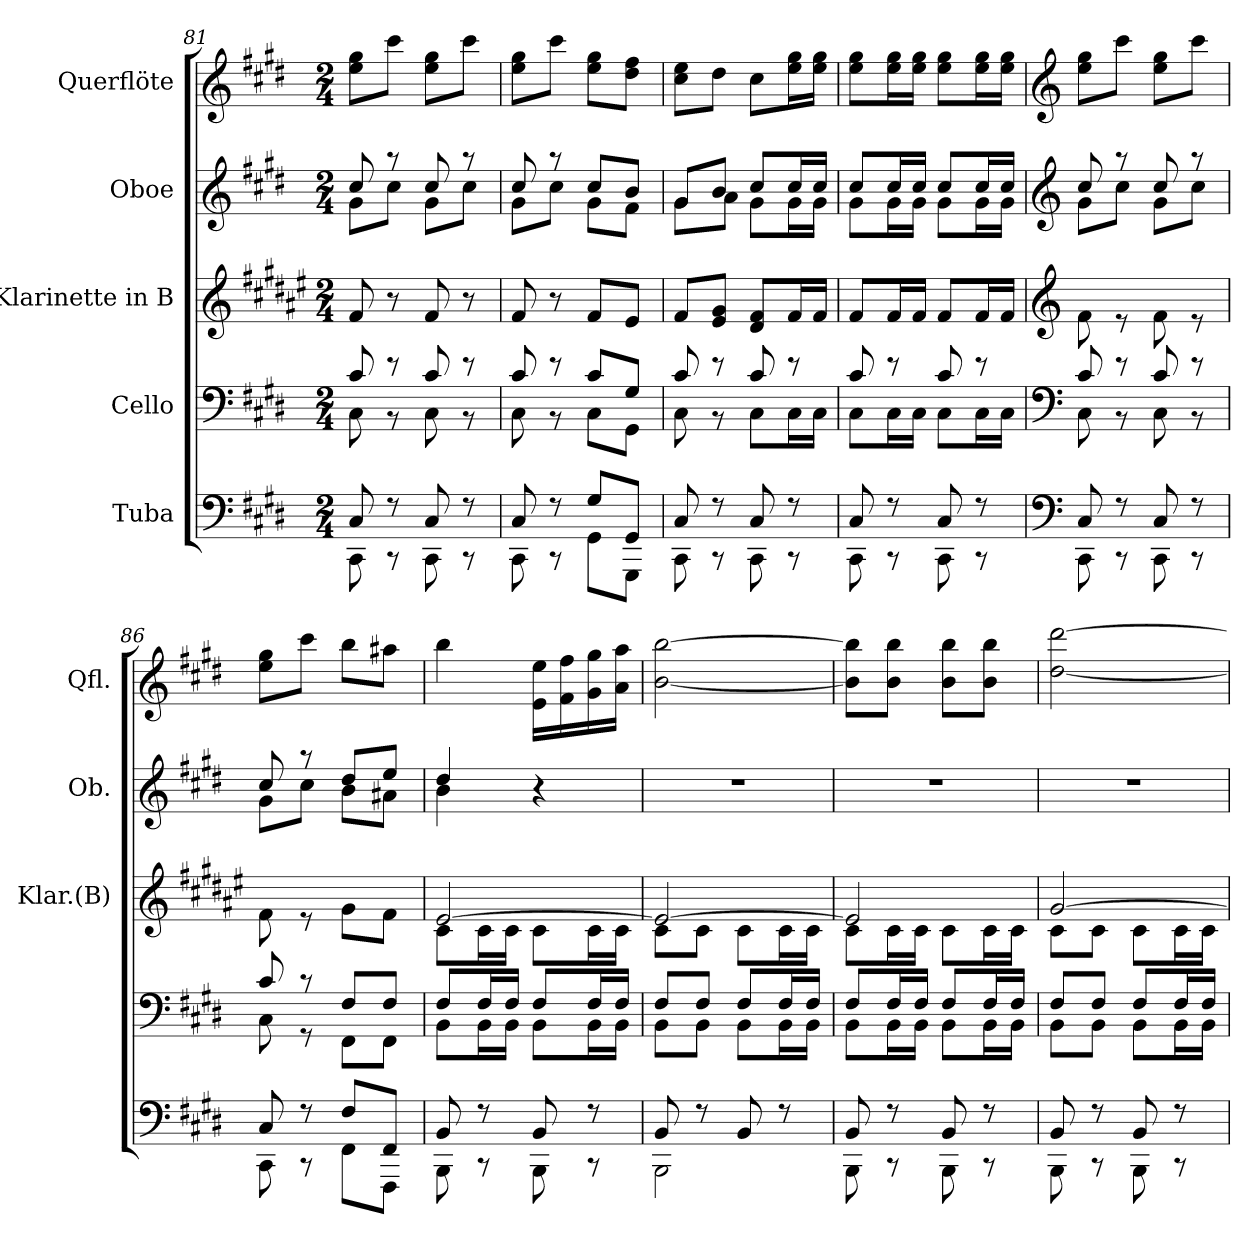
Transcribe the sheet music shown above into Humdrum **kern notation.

**kern	**kern	**kern	**kern	**kern
*part5	*part4	*part3	*part2	*part1
*staff5	*staff4	*staff3	*staff2	*staff1
*I"Tuba	*I"Cello	*I"Klarinette in B	*I"Oboe	*I"Querflöte
*	*	*I'Klar.(B)	*I'Ob.	*I'Qfl.
*clefF4	*clefF4	*clefG2	*clefG2	*clefG2
*	*	*ITrd1c2	*	*
*k[f#c#g#d#]	*k[f#c#g#d#]	*k[f#c#g#d#]	*k[f#c#g#d#]	*k[f#c#g#d#]
*M2/4	*M2/4	*M2/4	*M2/4	*M2/4
=81	=81	=81	=81	=81
*^	*^	*	*^	*
8C#/	8CC#\	8c#/	8C#\	8e/	8cc#/	8g#\L	8ee\ 8gg#\L
8r	8r	8r	8r	8r	8r	8cc#\J	8ccc#\J
8C#/	8CC#\	8c#/	8C#\	8e/	8cc#/	8g#\L	8ee\ 8gg#\L
8r	8r	8r	8r	8r	8r	8cc#\J	8ccc#\J
=82	=82	=82	=82	=82	=82	=82	=82
8C#/	8CC#\	8c#/	8C#\	8e/	8cc#/	8g#\L	8ee\ 8gg#\L
8r	8r	8r	8r	8r	8r	8cc#\J	8ccc#\J
8G#/L	8GG#\L	8c#/L	8C#\L	8e/L	8cc#/L	8g#\L	8ee\ 8gg#\L
8GG#/J	8GGG#\J	8G#/J	8GG#\J	8d#/J	8b/J	8f#\J	8dd#\ 8ff#\J
=83	=83	=83	=83	=83	=83	=83	=83
8C#/	8CC#\	8c#/	8C#\	8e/L	8g#/L	8g#\L	8cc#\ 8ee\L
8r	8r	8r	8r	8d#/ 8f#/J	8b/J	8a\J	8dd#\J
8C#/	8CC#\	8c#/	8C#\L	8c#/ 8e/L	8cc#/L	8g#\L	8cc#\L
8r	8r	8r	16C#\L	16e/L	16cc#/L	16g#\L	16ee\ 16gg#\L
.	.	.	16C#\JJ	16e/JJ	16cc#/JJ	16g#\JJ	16ee\ 16gg#\JJ
=84	=84	=84	=84	=84	=84	=84	=84
8C#/	8CC#\	8c#/	8C#\L	8e/L	8cc#/L	8g#\L	8ee\ 8gg#\L
8r	8r	8r	16C#\L	16e/L	16cc#/L	16g#\L	16ee\ 16gg#\L
.	.	.	16C#\JJ	16e/JJ	16cc#/JJ	16g#\JJ	16ee\ 16gg#\JJ
8C#/	8CC#\	8c#/	8C#\L	8e/L	8cc#/L	8g#\L	8ee\ 8gg#\L
8r	8r	8r	16C#\L	16e/L	16cc#/L	16g#\L	16ee\ 16gg#\L
.	.	.	16C#\JJ	16e/JJ	16cc#/JJ	16g#\JJ	16ee\ 16gg#\JJ
!!LO:LB:g=z
=85	=85	=85	=85	=85	=85	=85	=85
*clefF4	*	*clefF4	*	*clefG2	*clefG2	*	*clefG2
*	*	*	*	*^	*	*	*
8C#/	8CC#\	8c#/	8C#\	2ryy	8e\	8cc#/	8g#\L	8ee\ 8gg#\L
8r	8r	8r	8r	.	8r	8r	8cc#\J	8ccc#\J
8C#/	8CC#\	8c#/	8C#\	.	8e\	8cc#/	8g#\L	8ee\ 8gg#\L
8r	8r	8r	8r	.	8r	8r	8cc#\J	8ccc#\J
=86	=86	=86	=86	=86	=86	=86	=86	=86
8C#/	8CC#\	8c#/	8C#\	2ryy	8e\	8cc#/	8g#\L	8ee\ 8gg#\L
8r	8r	8r	8r	.	8r	8r	8cc#\J	8ccc#\J
8F#/L	8FF#\L	8F#/L	8FF#\L	.	8f#\L	8dd#/L	8b\L	8bb\L
8FF#/J	8FFF#\J	8F#/J	8FF#\J	.	8e\J	8ee/J	8a#X\J	8aa#X\J
=87	=87	=87	=87	=87	=87	=87	=87	=87
8BB/	8BBB\	8F#/L	8BB\L	[2d#/	8B\L	4dd#/	4b\	4bb\
8r	8r	16F#/L	16BB\L	.	16B\L	.	.	.
.	.	16F#/JJ	16BB\JJ	.	16B\JJ	.	.	.
8BB/	8BBB\	8F#/L	8BB\L	.	8B\L	4ryy	4r	16e\ 16ee\LL
.	.	.	.	.	.	.	.	16f#\ 16ff#\
8r	8r	16F#/L	16BB\L	.	16B\L	.	.	16g#\ 16gg#\
.	.	16F#/JJ	16BB\JJ	.	16B\JJ	.	.	16a\ 16aa\JJ
*	*	*	*	*	*	*v	*v	*
=88	=88	=88	=88	=88	=88	=88	=88
8BB/	2BBB\	8F#/L	8BB\L	2d#/_	8B\L	2r	[2b\ [2bb\
8r	.	8F#/J	8BB\J	.	8B\J	.	.
8BB/	.	8F#/L	8BB\L	.	8B\L	.	.
8r	.	16F#/L	16BB\L	.	16B\L	.	.
.	.	16F#/JJ	16BB\JJ	.	16B\JJ	.	.
=89	=89	=89	=89	=89	=89	=89	=89
8BB/	8BBB\	8F#/L	8BB\L	2d#/]	8B\L	2r	8b\] 8bb\]L
8r	8r	16F#/L	16BB\L	.	16B\L	.	8b\ 8bb\J
.	.	16F#/JJ	16BB\JJ	.	16B\JJ	.	.
8BB/	8BBB\	8F#/L	8BB\L	.	8B\L	.	8b\ 8bb\L
8r	8r	16F#/L	16BB\L	.	16B\L	.	8b\ 8bb\J
.	.	16F#/JJ	16BB\JJ	.	16B\JJ	.	.
=90	=90	=90	=90	=90	=90	=90	=90
8BB/	8BBB\	8F#/L	8BB\L	[2f#/	8B\L	2r	[2dd#\ [2ddd#\
8r	8r	8F#/J	8BB\J	.	8B\J	.	.
8BB/	8BBB\	8F#/L	8BB\L	.	8B\L	.	.
8r	8r	16F#/L	16BB\L	.	16B\L	.	.
.	.	16F#/JJ	16BB\JJ	.	16B\JJ	.	.
*v	*v	*	*	*v	*v	*	*
*	*v	*v	*	*	*
=	=	=	=	=
*-	*-	*-	*-	*-
